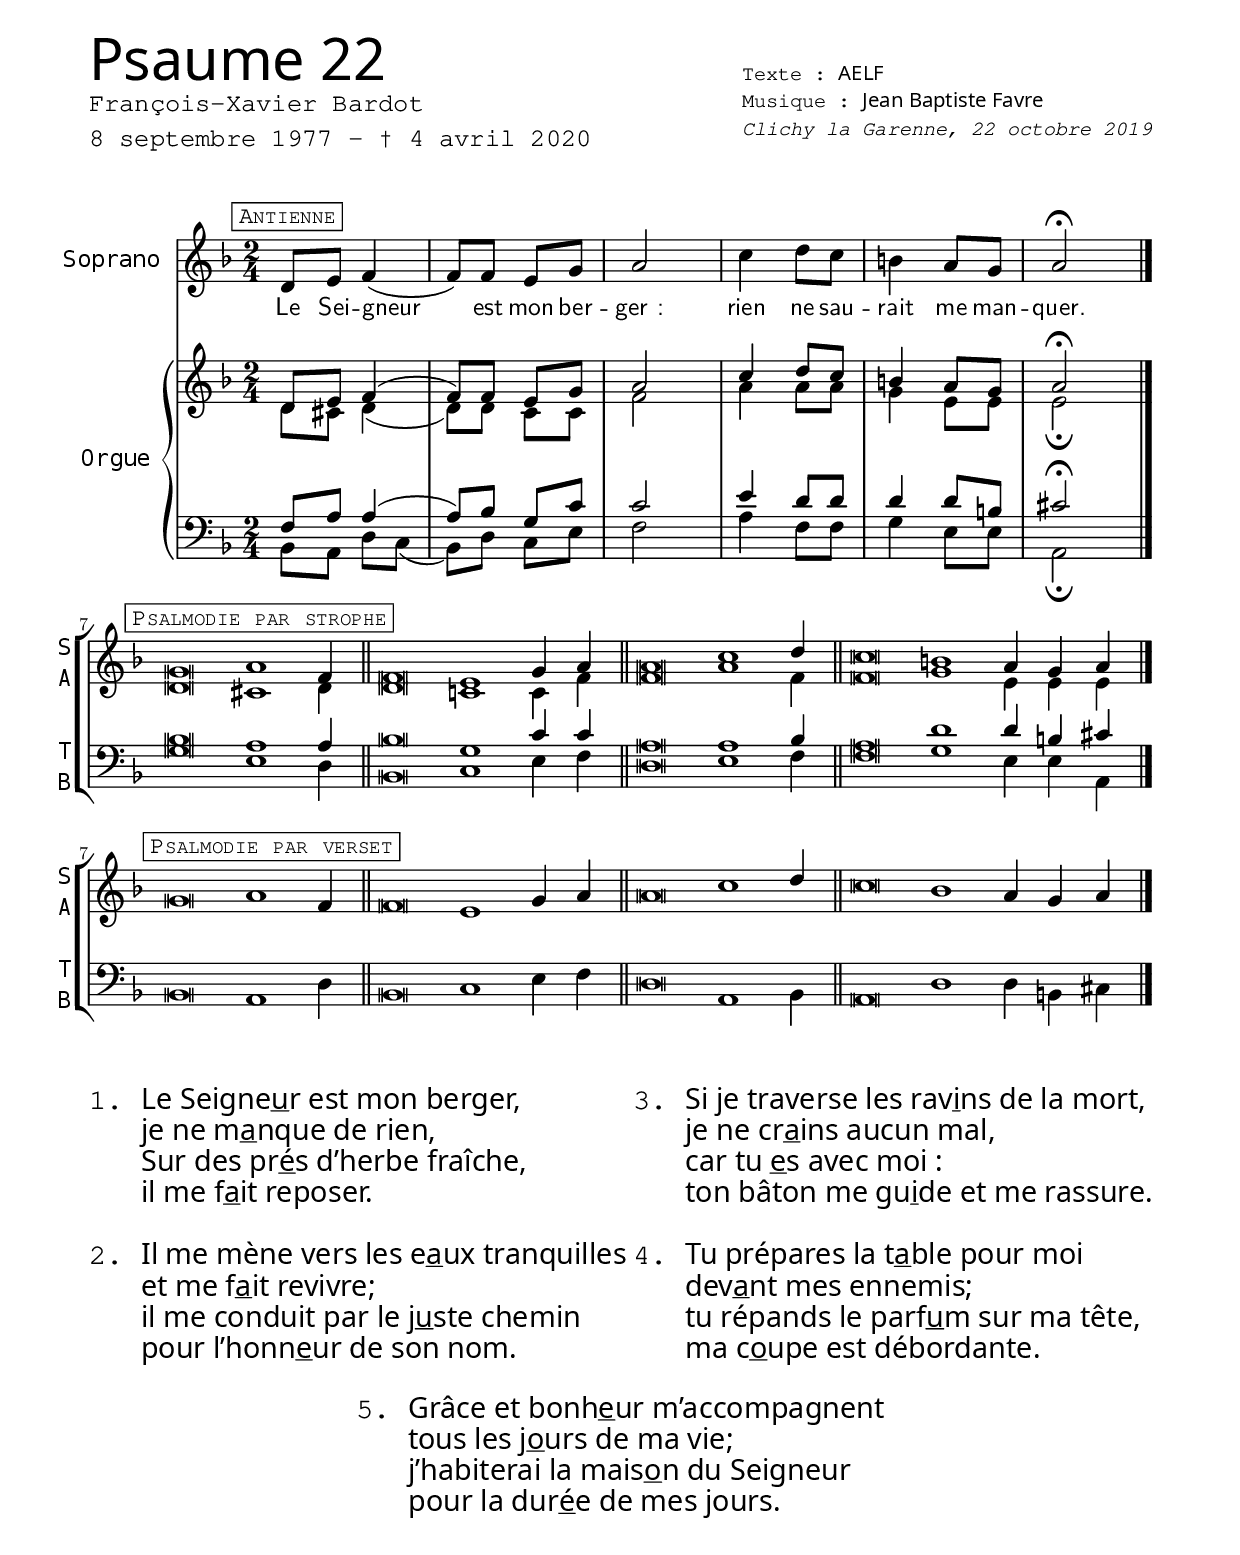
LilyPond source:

\version "2.18.2"
\language "english"
\include "../libs/commonFunctions.ily"

tempoVerseRallentando = {
  \set Score.tempoHideNote = ##t
  \tempo 4=60
}
tempoVerseAcelerando = {
  \set Score.tempoHideNote = ##t
  \tempo 2=120
}

scoreHeader = \header {
  title = "Psaume 22"
  subtitle = \markup { \column { "François-Xavier Bardot" "8 septembre 1977 - &dagger; 4 avril 2020" } }
  composer = "Jean Baptiste Favre"
  poet = "AELF"
  date = "Clichy la Garenne, 22 octobre 2019"
}

global = {
  \time 2/4
  \key d \minor
}

%%%%%%%%%%%%%%%%%%%%%%%%%%%%%%
%%%%%%%%%% Antiphon %%%%%%%%%%
%%%%%%%%%%%%%%%%%%%%%%%%%%%%%%

antiphonMusicSoprano = \relative c' {
  \markCustom "Antienne"
   d8 e f4 (f8) f8 e g a2 c4 d8 c b4 a8 g a2
  }

antiphonMusicAlto = \relative c' {
   d8 cs d4 (d8) d c c f2 a4 a8 a g4 e8 e e2
  }

antiphonMusicTenor =  \relative c {
   f8 a a4 (a8)[ bf] g c c2 e4 d8 d d4 d8 b cs2
  }

antiphonMusicBass =  \relative c {
   bf8 a d8 c (bf8) d c e f2 a4 f8 f g4 e8 e a,2
  }

antiphonLyrics = \lyricmode {
    Le Sei -- gneur est mon ber -- ger_: rien ne sau -- rait me man -- quer.
  }
antiphonRythm = {
    \markCustom "Antienne"
    s2*6  \bar "|." \break
  }
antiphonLyricsSoprano = \antiphonLyrics
antiphonLyricsAlto = \antiphonLyrics
antiphonLyricsTenor = \antiphonLyrics
antiphonLyricsBass = \lyricmode {
    Le Sei -- gneur_ -- _ -- est mon ber -- ger_: rien ne sau -- rait me man -- quer.
  }

%%%%%%%%%%%%%%%%%%%%%%%%%%%%%%%%%%%%%%%%%%%%%%
%%%%%%%%%%          Verses          %%%%%%%%%%
%%%%%%%%%%%%%%%%%%%%%%%%%%%%%%%%%%%%%%%%%%%%%%

% quand on a fini de rentrer la musique partout, on peut préciser
% (chez les Soprano uniquement!) les paramètres de tempo MIDI
% en utilisant \tAcce et \tRall
verseStropheRythm = {
  \accidentalStyle forget
  \once \override Score.RehearsalMark.break-align-symbols = #'(clef)
  \markCustom "Psalmodie par strophe" \cadenzaOn
  \tempoVerseAcelerando s\breve s1 \tempoVerseRallentando s4 \bar "||"
  \tempoVerseAcelerando s\breve s1 \tempoVerseRallentando s4 s4 \bar "||"
  \tempoVerseAcelerando s\breve s1 \tempoVerseRallentando s4 \bar "||"
  \tempoVerseAcelerando s\breve s1 \tempoVerseRallentando s4 s4 s4 \bar "|." \break
  \markCustom "Psalmodie par verset"
  \tempoVerseAcelerando s\breve s1 \tempoVerseRallentando s4 \bar "||"
  \tempoVerseAcelerando s\breve s1 \tempoVerseRallentando s4 s4 \bar "||"
  \tempoVerseAcelerando s\breve s1 \tempoVerseRallentando s4 \bar "||"
  \tempoVerseAcelerando s\breve s1 \tempoVerseRallentando s4 s4 s4 \bar "|." \break
}

verseStropheMusicSoprano = \relative c' {
  g'\breve a1 f4
  f\breve e1 g4 a4
  a\breve c1 d4
  c\breve b1 a4 g4 a4

  g\breve a1 f4
  f\breve e1 g4 a4
  a\breve c1 d4
  c\breve b1 a4 g4 a4
  }

verseStropheMusicAlto = \relative c' {
  d\breve cs1 d4
  d\breve c1 c4 f4
  f\breve a1 f4
  f\breve g1 e4 e4 e4

  s\breve s1 s4
  s\breve s1 s4 s4
  s\breve s1 s4
  s\breve s1 s4 s4 s4
  }

verseStropheMusicTenor = \relative c' {
  bf\breve a1 a4
  bf\breve g1 c4 c4
  a\breve a1 bf4
  a\breve d1 d4 b4 cs4

  s\breve s1 s4
  s\breve s1 s4 s4
  s\breve s1 s4
  s\breve s1 s4 s4 s4
  }

verseStropheMusicBass = \relative c {
  g'\breve e1 d4
  bf\breve c1 e4 f4
  d\breve e1 f4
  f\breve g1 e4 e4 a,4

  bf\breve a1 d4
  bf\breve c1 e4 f4
  d\breve a1 bf4
  a\breve d1 d4 b4 cs4
  }

verseLyrics = \markuplist {
  \override #'(font-family . sans)
  \override #'(font-size . 2)
  \column {
    \fill-line {
      \left-column{
        \concat { \typewriter "1. " "Le Seigne" \underline u "r est mon berger," }
        \concat { \typewriter "   " "je ne m" \underline a "nque de rien," }
        \concat { \typewriter "   " "Sur des pr" \underline é "s d’herbe fraîche," }
        \concat { \typewriter "   " "il me f" \underline a "it reposer." }
        \vspace #1
        \concat { \typewriter "2. " "Il me mène vers les e" \underline a "ux tranquilles" }
        \concat { \typewriter "   " "et me f" \underline a "it revivre;" }
        \concat { \typewriter "   " "il me conduit par le j" \underline u "ste chemin" }
        \concat { \typewriter "   " "pour l’honn" \underline e "ur de son nom." }
      }
      \hspace #1
      \left-column{
        \concat { \typewriter "3. " "Si je traverse les rav" \underline i "ns de la mort," }
        \concat { \typewriter "   " "je ne cr" \underline a "ins aucun mal," }
        \concat { \typewriter "   " "car tu " \underline e "s avec moi&nbsp;:" }
        \concat { \typewriter "   " "ton bâton me gu" \underline i "de et me rassure." }
        \vspace #1
        \concat { \typewriter "4. " "Tu prépares la t" \underline a "ble pour moi" }
        \concat { \typewriter "   " "dev" \underline a "nt mes ennemis;" }
        \concat { \typewriter "   " "tu répands le parf" \underline u "m sur ma tête," }
        \concat { \typewriter "   " "ma c" \underline o "upe est débordante." }
      }
    }
    \vspace #1
    \fill-line{
      \left-column {
        \concat { \typewriter "5. " "Grâce et bonh" \underline e "ur m’accompagnent" }
        \concat { \typewriter "   " "tous les j" \underline o "urs de ma vie;" }
        \concat { \typewriter "   " "j’habiterai la mais" \underline o "n du Seigneur" }
        \concat { \typewriter "   " "pour la dur" \underline é "e de mes jours." }
      }
    }
  }
}

%%%%%%%%%%%%%%%%%%%%%%%%%%%%%%%%%%%%%%%%%%%%%%%%%%%%%%%%%%%%%%%%%%%%%
%%%%%%%%%%%%%%%%%%%          Draw score          %%%%%%%%%%%%%%%%%%%%
%%%%%%%%%%%%%%%%%%%%%%%%%%%%%%%%%%%%%%%%%%%%%%%%%%%%%%%%%%%%%%%%%%%%%
% Load Piano settings & layout
partition = {
  <<
    % Antienne à 4 voix mixtes
    %\include "../libs/layouts/commonAntiphonFourVoices.ily"
    \new ChoirStaff = "Antophon4Voices" <<
      \new Staff = "AntiphonSopranoStaff" <<
        \once \override Staff.VerticalAxisGroup.remove-first = ##t
        \set Staff.instrumentName = "Soprano"
        \clef "treble"
        \new Dynamics \antiphonRythm
        \new Voice = "antiphonSoprano" { \global \antiphonMusicSoprano \fermata }
        \new Lyrics \lyricsto "antiphonSoprano" { \antiphonLyricsSoprano }
      >>
    >>
    \new PianoStaff
    <<
      \set PianoStaff.instrumentName = #"Orgue"
      \new Staff <<
        \set Staff.printPartCombineTexts = ##f
        \once \override Staff.VerticalAxisGroup.remove-first = ##t
        \clef treble
        \new Voice = "soprani" {\global \voiceOne \antiphonMusicSoprano \fermata }
        \new Voice = "alti" {\global \voiceTwo \antiphonMusicAlto \fermata }
      >>
      \new Staff <<
        \set Staff.printPartCombineTexts = ##f
        \once \override Staff.VerticalAxisGroup.remove-first = ##t
        \clef bass
        \new Voice = "tenors" {\global \voiceThree \antiphonMusicTenor \fermata }
        \new Voice = "bass" {\global \voiceFour \antiphonMusicBass \fermata }
      >>
    >>
    \new ChoirStaff = "versePsalmody"
    <<
      \new Staff = "verseSopranoAlto" <<
        \set Staff.shortInstrumentName = \markup { \right-column { "S" "A" } }
        \once \override Staff.VerticalAxisGroup.remove-first = ##t
        \global
        \clef treble
        \new Dynamics { \silence \antiphonMusicSoprano \verseStropheRythm }
        \new Voice = "verseSoprano" << \voiceOne {\silence \antiphonMusicSoprano \cadenzaOn \verseStropheMusicSoprano } >>
        \new Voice = "verseAlto" << \voiceTwo {\silence \antiphonMusicSoprano \cadenzaOn \verseStropheMusicAlto } >>
      >>
      \new Staff = "verseTenorBass" <<
        \set Staff.shortInstrumentName = \markup { \right-column { "T" "B" } }
        \once \override Staff.VerticalAxisGroup.remove-first = ##t
        \global
        \clef bass
        \new Dynamics {\silence \antiphonMusicSoprano \verseStropheRythm}
        \new Voice = "verseTenor" << \voiceOne {\silence \antiphonMusicSoprano \cadenzaOn \verseStropheMusicTenor } >>
        \new Voice = "verseBass" << \voiceTwo {\silence \antiphonMusicSoprano \cadenzaOn \verseStropheMusicBass } >>
      >>
    >>
  >>
}
%%%%%%%%%%%%% PARTITION VISUELLE %%%%%%%%%%%%%
% PDF output
\paper {
  top-margin = 1.5\cm
  bottom-margin = 1.5\cm
  left-margin = 1.5\cm
  right-margin = 1.5\cm
  markup-system-spacing = #'((basic-distance . 10)
     (minimum-distance . 10)
     (padding . 5)
     (stretchability . 5))
  #(define fonts
    (set-global-fonts
     #:music "emmentaler"
     #:brace "emmentaler"
     #:roman "Latin Modern Roman"
     #:sans "Cantarell"
  ))
  #(include-special-characters)
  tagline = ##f
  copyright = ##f
  scoreTitleMarkup = \markup \columns {
    \fill-line {
      \column {
        \line {
          \left-column {
            \fontsize #8 \sans \fromproperty #'header:title
            \fontsize #1 \typewriter \fromproperty #'header:subtitle
          }
        }
      }
      \column {
        \line {
          \fontsize #-1
          \left-column {
            \line { \concat { \typewriter "Texte&nbsp;: " \sans \fromproperty #'header:poet \bold " " } }
            \line { \concat { \typewriter "Musique&nbsp;: " \sans \fromproperty #'header:composer \bold " " } }
            \typewriter \italic \fromproperty #'header:date
          }
        }
      }
    }
  }
}

\score {
  \partition
  \layout {
      ragged-last = ##f
      \context {
          \Staff
          \RemoveEmptyStaves
          \override NoteHead.style = #'altdefault
          \override InstrumentName.font-name = #"Monospace Regular"
      }
      \context {
          \PianoStaff
          \RemoveEmptyStaves
          \override NoteHead.style = #'altdefault
          \override InstrumentName.font-name = #"Monospace Regular"
      }
      \context {
          \ChoirStaff
          \RemoveEmptyStaves
          \override NoteHead.style = #'altdefault
          \override InstrumentName.font-name = #"Monospace Regular"
      }
      \override LyricText.font-name = #"Latin Modern Sans"
      \override Score.RehearsalMark.font-family = #'typewriter
  }
  \scoreHeader
}
\verseLyrics